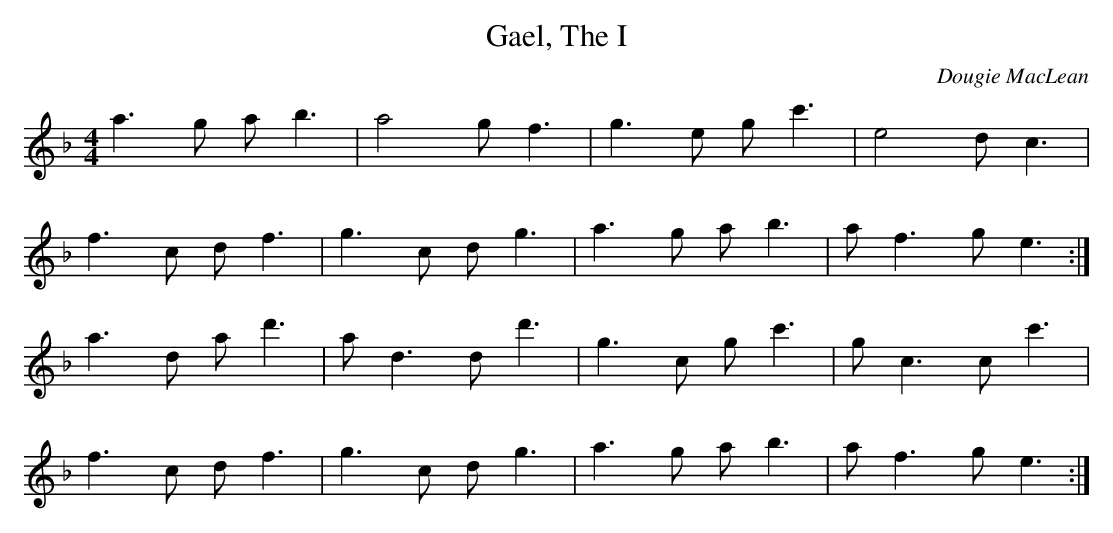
X:1
T:Gael, The I
C:Dougie MacLean
M:4/4
L:1/8
K:Dm
a3g ab3  | a4  gf3  | g3e gc'3 | e4  dc3  |
f3c df3  | g3c dg3  | a3g ab3  | af3 ge3 :|
a3d ad'3 | ad3 dd'3 | g3c gc'3 | gc3 cc'3 |
f3c df3  | g3c dg3  | a3g ab3  | af3 ge3 :|
